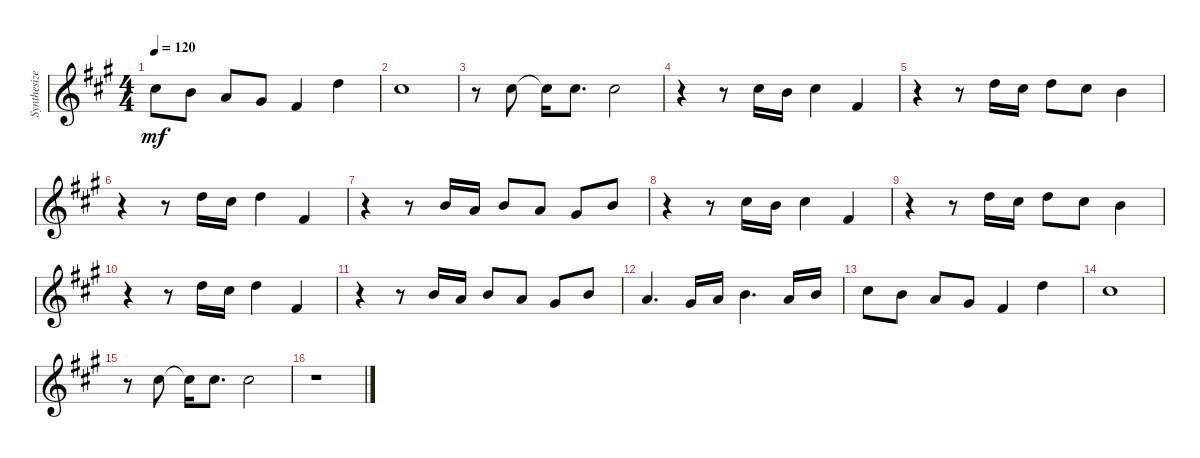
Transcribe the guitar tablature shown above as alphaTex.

\track ("Synthesizer - 3 (Brass) (Staff 1)" "Synthesize") {instrument synthbrass1}
\staff {score}
\tuning (E4 B3 G3 D3 A2 E2 B1) {hide}
\ts (4 4)
\tempo 120
\clef g2
\ks f#minor
9.1.8{dy mf} 7.1.8 5.1.8 4.1.8 2.1.4 10.1.4 |
9.1.1 |
r.8 9.1.8 9.1{t}.16 9.1.8{d} 9.1.2 |
r.4 r.8 9.1.16 7.1.16 9.1.4 2.1.4 |
r.4 r.8 10.1.16 9.1.16 10.1.8 9.1.8 7.1.4 |
r.4 r.8 10.1.16 9.1.16 10.1.4 2.1.4 |
r.4 r.8 7.1.16 5.1.16 7.1.8 5.1.8 4.1.8 7.1.8 |
r.4 r.8 9.1.16 7.1.16 9.1.4 2.1.4 |
r.4 r.8 10.1.16 9.1.16 10.1.8 9.1.8 7.1.4 |
r.4 r.8 10.1.16 9.1.16 10.1.4 2.1.4 |
r.4 r.8 7.1.16 5.1.16 7.1.8 5.1.8 4.1.8 7.1.8 |
5.1.4{d} 4.1.16 5.1.16 7.1.4{d} 5.1.16 7.1.16 |
9.1.8 7.1.8 5.1.8 4.1.8 2.1.4 10.1.4 |
9.1.1 |
r.8 9.1.8 9.1{t}.16 9.1.8{d} 9.1.2 |
r.1
